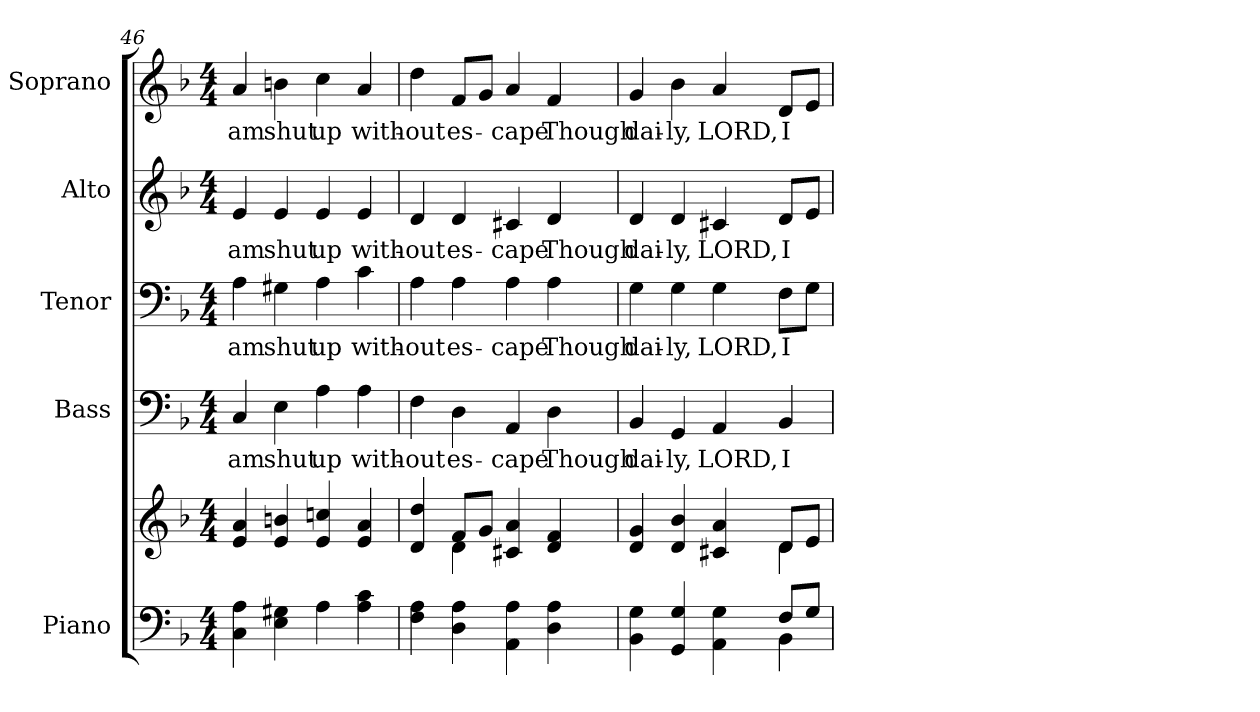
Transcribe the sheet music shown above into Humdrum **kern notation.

**kern	**kern	**kern	**text	**kern	**text	**kern	**text	**kern	**text
*part5	*part5	*part4	*part4	*part3	*part3	*part2	*part2	*part1	*part1
*staff6	*staff5	*staff4	*staff4	*staff3	*staff3	*staff2	*staff2	*staff1	*staff1
*I"Piano	*	*I"Bass	*	*I"Tenor	*	*I"Alto	*	*I"Soprano	*
*I'Pno.	*	*I'B.	*	*I'T.	*	*I'A.	*	*I'S.	*
*clefF4	*clefG2	*clefF4	*	*clefF4	*	*clefG2	*	*clefG2	*
*k[b-]	*k[b-]	*k[b-]	*	*k[b-]	*	*k[b-]	*	*k[b-]	*
*F:	*F:	*F:	*	*F:	*	*F:	*	*F:	*
*M4/4	*M4/4	*M4/4	*	*M4/4	*	*M4/4	*	*M4/4	*
=46	=46	=46	=46	=46	=46	=46	=46	=46	=46
!	!	!	!LO:LY:b:color=#000000	!	!	!	!	!	!
!	!	!	!	!	!LO:LY:b:color=#000000	!	!	!	!
!	!	!	!	!	!	!	!LO:LY:b:color=#000000	!	!
!	!	!	!	!	!	!	!	!	!LO:LY:b:color=#000000
4Ci\ 4Ai	4ei/ 4ai	4Ci/	am	4Ai\	am	4ei/	am	4ai/	am
!	!	!	!LO:LY:b:color=#000000	!	!	!	!	!	!
!	!	!	!	!	!LO:LY:b:color=#000000	!	!	!	!
!	!	!	!	!	!	!	!LO:LY:b:color=#000000	!	!
!	!	!	!	!	!	!	!	!	!LO:LY:b:color=#000000
4Ei\ 4G#Xi	4ei/ 4bni	4Ei\	shut	4G#Xi\	shut	4ei/	shut	4bni\	shut
!	!	!	!LO:LY:b:color=#000000	!	!	!	!	!	!
!	!	!	!	!	!LO:LY:b:color=#000000	!	!	!	!
!	!	!	!	!	!	!	!LO:LY:b:color=#000000	!	!
!	!	!	!	!	!	!	!	!	!LO:LY:b:color=#000000
4Ai\	4ei/ 4ccni	4Ai\	up	4Ai\	up	4ei/	up	4cci\	up
!	!	!	!LO:LY:b:color=#000000	!	!	!	!	!	!
!	!	!	!	!	!LO:LY:b:color=#000000	!	!	!	!
!	!	!	!	!	!	!	!LO:LY:b:color=#000000	!	!
!	!	!	!	!	!	!	!	!	!LO:LY:b:color=#000000
4Ai\ 4ci	4ei/ 4ai	4Ai\	with-	4ci\	with-	4ei/	with-	4ai/	with-
=47	=47	=47	=47	=47	=47	=47	=47	=47	=47
*	*^	*	*	*	*	*	*	*	*
!	!	!	!	!LO:LY:b:color=#000000	!	!	!	!	!	!
!	!	!	!	!	!	!LO:LY:b:color=#000000	!	!	!	!
!	!	!	!	!	!	!	!	!LO:LY:b:color=#000000	!	!
!	!	!	!	!	!	!	!	!	!	!LO:LY:b:color=#000000
4Fi\ 4Ai	4di/ 4ddi	4ryy	4Fi\	-out	4Ai\	-out	4di/	-out	4ddi\	-out
!	!	!	!	!LO:LY:b:color=#000000	!	!	!	!	!	!
!	!	!	!	!	!	!LO:LY:b:color=#000000	!	!	!	!
!	!	!	!	!	!	!	!	!LO:LY:b:color=#000000	!	!
!	!	!	!	!	!	!	!	!	!	!LO:LY:b:color=#000000
4Di\ 4Ai	8fi/L	4di\	4Di\	es-	4Ai\	es-	4di/	es-	8fi/L	es-
.	8gi/J	.	.	.	.	.	.	.	8gi/J	.
!	!	!	!	!LO:LY:b:color=#000000	!	!	!	!	!	!
!	!	!	!	!	!	!LO:LY:b:color=#000000	!	!	!	!
!	!	!	!	!	!	!	!	!LO:LY:b:color=#000000	!	!
!	!	!	!	!	!	!	!	!	!	!LO:LY:b:color=#000000
4AAi\ 4Ai	4c#Xi/ 4ai	2ryy	4AAi/	-cape	4Ai\	-cape	4c#Xi/	-cape	4ai/	-cape
!	!	!	!	!LO:LY:b:color=#000000	!	!	!	!	!	!
!	!	!	!	!	!	!LO:LY:b:color=#000000	!	!	!	!
!	!	!	!	!	!	!	!	!LO:LY:b:color=#000000	!	!
!	!	!	!	!	!	!	!	!	!	!LO:LY:b:color=#000000
4Di\ 4Ai	4di/ 4fi	.	4Di\	Though	4Ai\	Though	4di/	Though	4fi/	Though
=48	=48	=48	=48	=48	=48	=48	=48	=48	=48	=48
*^	*	*	*	*	*	*	*	*	*	*
!	!	!	!	!	!LO:LY:b:color=#000000	!	!	!	!	!	!
!	!	!	!	!	!	!	!LO:LY:b:color=#000000	!	!	!	!
!	!	!	!	!	!	!	!	!	!LO:LY:b:color=#000000	!	!
!	!	!	!	!	!	!	!	!	!	!	!LO:LY:b:color=#000000
4BB-i\ 4Gi	2ryy	4di/ 4gi	2ryy	4BB-i/	dai-	4Gi\	dai-	4di/	dai-	4gi/	dai-
!	!	!	!	!	!LO:LY:b:color=#000000	!	!	!	!	!	!
!	!	!	!	!	!	!	!LO:LY:b:color=#000000	!	!	!	!
!	!	!	!	!	!	!	!	!	!LO:LY:b:color=#000000	!	!
!	!	!	!	!	!	!	!	!	!	!	!LO:LY:b:color=#000000
4GGi/ 4Gi	.	4di/ 4b-i	.	4GGi/	-ly,	4Gi\	-ly,	4di/	-ly,	4b-i\	-ly,
!	!	!	!	!	!LO:LY:b:color=#000000	!	!	!	!	!	!
!	!	!	!	!	!	!	!LO:LY:b:color=#000000	!	!	!	!
!	!	!	!	!	!	!	!	!	!LO:LY:b:color=#000000	!	!
!	!	!	!	!	!	!	!	!	!	!	!LO:LY:b:color=#000000
4AAi\ 4Gi	4ryy	4c#Xi/ 4ai	4ryy	4AAi/	LORD,	4Gi\	LORD,	4c#Xi/	LORD,	4ai/	LORD,
!	!	!	!	!	!LO:LY:b:color=#000000	!	!	!	!	!	!
!	!	!	!	!	!	!	!LO:LY:b:color=#000000	!	!	!	!
!	!	!	!	!	!	!	!	!	!LO:LY:b:color=#000000	!	!
!	!	!	!	!	!	!	!	!	!	!	!LO:LY:b:color=#000000
8Fi/L	4BB-i\	8di/L	4di\	4BB-i/	I	8Fi\L	I	8di/L	I	8di/L	I
8Gi/J	.	8ei/J	.	.	.	8Gi\J	.	8ei/J	.	8ei/J	.
*v	*v	*	*	*	*	*	*	*	*	*	*
*	*v	*v	*	*	*	*	*	*	*	*
=	=	=	=	=	=	=	=	=	=
*-	*-	*-	*-	*-	*-	*-	*-	*-	*-
